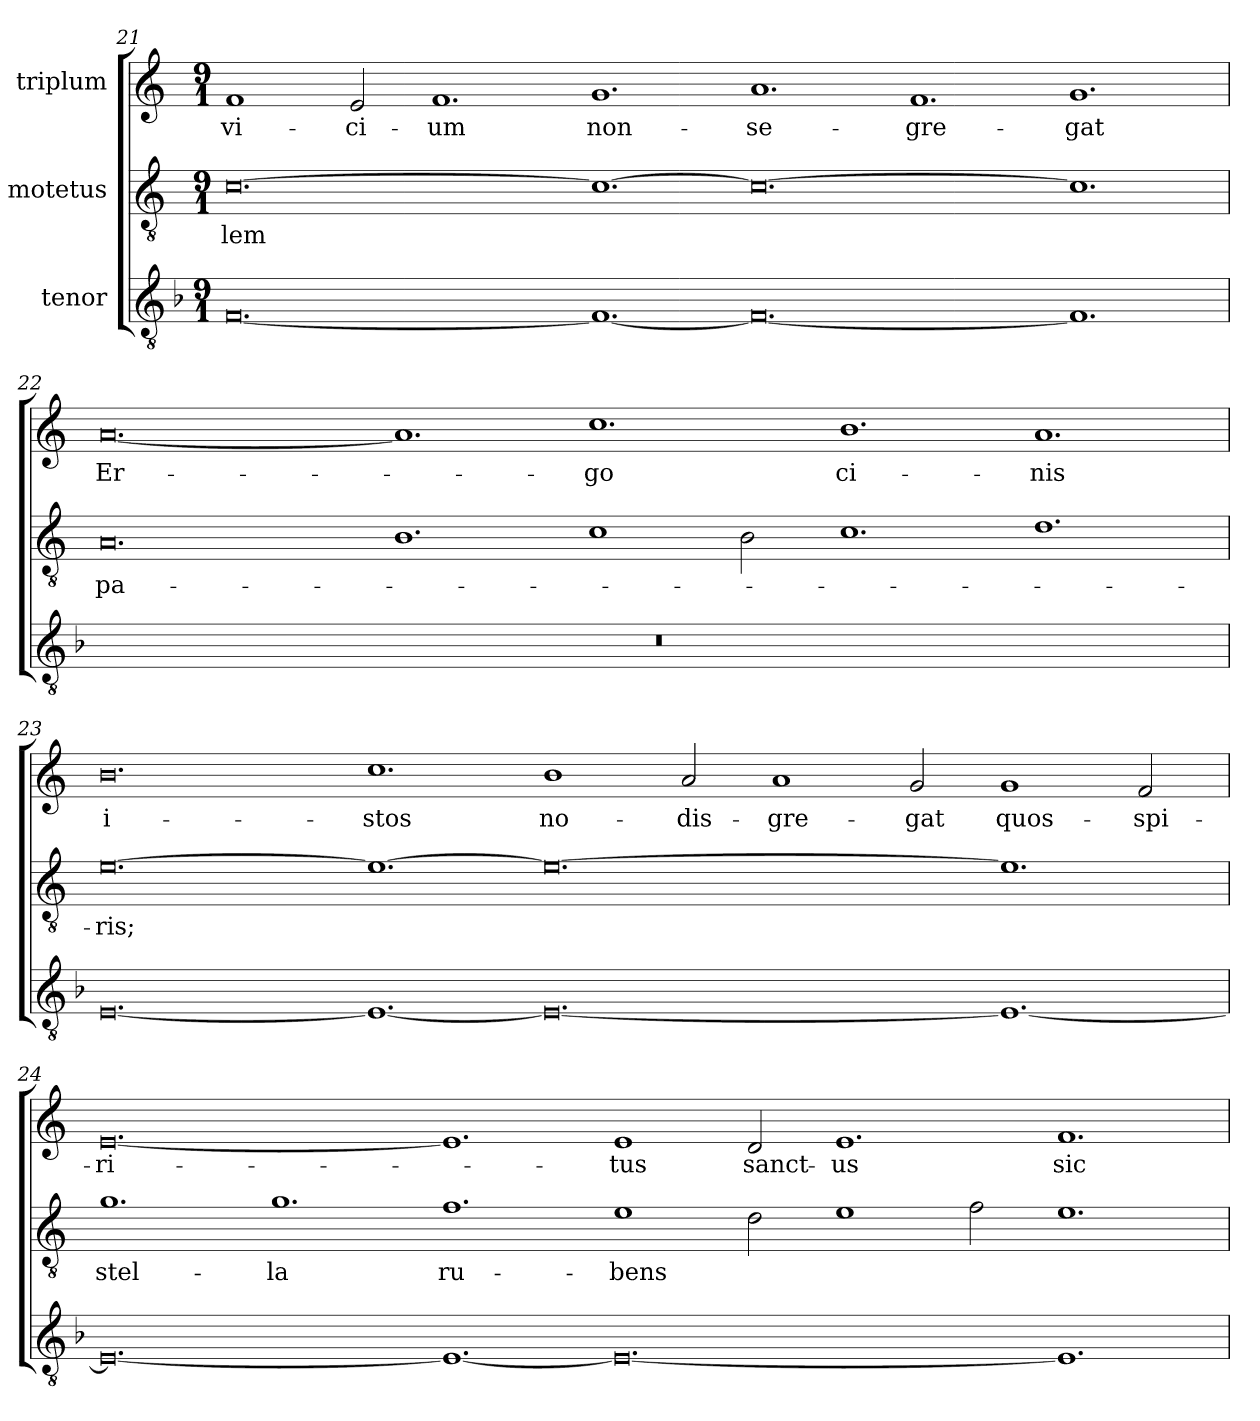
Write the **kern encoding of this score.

**kern	**kern	**text	**kern	**text
*part3	*part2	*part2	*part1	*part1
*staff3	*staff2	*staff2	*staff1	*staff1
*I"tenor	*I"motetus	*	*I"triplum	*
*clefGv2	*clefGv2	*	*clefG2	*
*k[b-]	*k[]	*	*k[]	*
*F:	*C:	*	*C:	*
*M9/1	*M9/1	*	*M9/1	*
=21	=21	=21	=21	=21
[0.F/	[0.c\	-lem	1f/	vi-
.	.	.	2e/	-ci-
.	.	.	1.f/	-um
1.F/_	1.c\_	.	1.g/	non-
0.F/_	0.c\_	.	1.a/	se-
.	.	.	1.f/	-gre-
1.F/]	1.c\]	.	1.g/	-gat
=22	=22	=22	=22	=22
1%9r	0.A/	pa-	[0.a/	Er-
.	1.B\	.	1.a/]	.
.	1c\	.	1.cc\	-go
.	2B\	.	.	.
.	1.c\	.	1.b\	ci-
.	1.d\	.	1.a/	-nis
=23	=23	=23	=23	=23
[0.E/	[0.e\	-ris;	0.b\	i-
1.E/_	1.e\_	.	1.cc\	-stos
0.E/_	0.e\_	.	1b\	no-
.	.	.	2a/	dis-
.	.	.	1a/	-gre-
.	.	.	2g/	-gat
1.E/_	1.e\]	.	1g/	quos-
.	.	.	2f/	spi-
=24	=24	=24	=24	=24
0.E/_	1.g\	stel-	[0.e/	-ri-
.	1.g\	-la	.	.
1.E/_	1.f\	ru-	1.e/]	.
0.E/_	1e\	-bens	1e/	-tus
.	2d\	.	2d/	sanct-
.	1e\	.	1.e/	-us
.	2f\	.	.	.
1.E/]	1.e\	.	1.f/	sic-
=	=	=	=	=
*-	*-	*-	*-	*-
